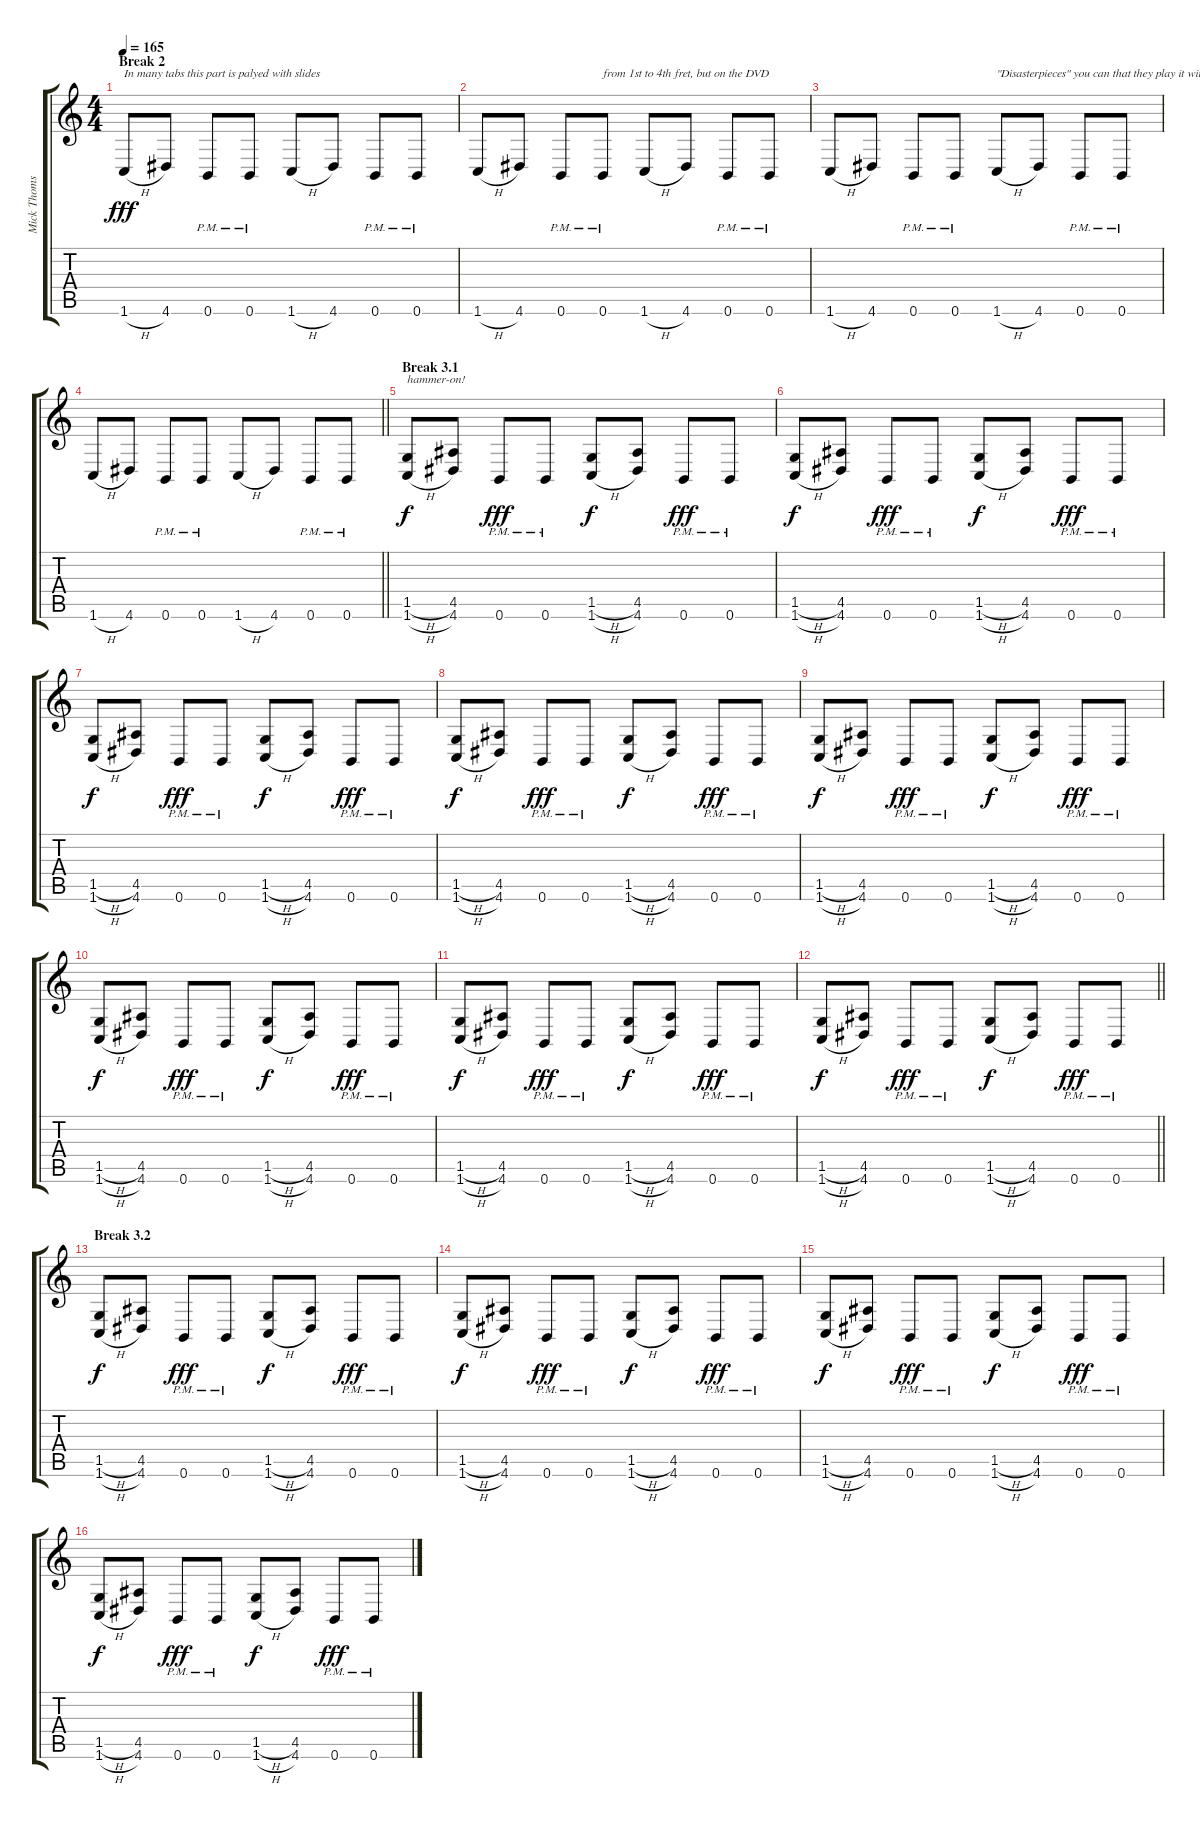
\track ("Mick Thomson" "Mick Thoms") {instrument distortionguitar}
\staff {score tabs}
\tuning (Db4 Ab3 E3 B2 Gb2 B1) {hide}
\ts (4 4)
\section ("" "Break 2")
\tempo 165
\clef g2
\ks c
1.6{h}.8{txt "In many tabs this part is palyed with slides" dy fff} 4.6.8 0.6{pm}.8 0.6{pm}.8 1.6{h}.8 4.6.8 0.6{pm}.8 0.6{pm}.8 |
1.6{h}.8 4.6.8 0.6{pm}.8 0.6{pm}.8{txt "from 1st to 4th fret, but on the DVD"} 1.6{h}.8 4.6.8 0.6{pm}.8 0.6{pm}.8 |
1.6{h}.8 4.6.8 0.6{pm}.8 0.6{pm}.8 1.6{h}.8{txt "\"Disasterpieces\" you can that they play it with"} 4.6.8 0.6{pm}.8 0.6{pm}.8 |
\barLineRight lightlight
1.6{h}.8 4.6.8 0.6{pm}.8 0.6{pm}.8 1.6{h}.8 4.6.8 0.6{pm}.8 0.6{pm}.8 |
\section ("" "Break 3.1")
(1.5{h} 1.6{h}).8{txt "hammer-on!" dy f} (4.5 4.6).8 0.6{pm}.8{dy fff} 0.6{pm}.8 (1.5{h} 1.6{h}).8{dy f} (4.5 4.6).8 0.6{pm}.8{dy fff} 0.6{pm}.8 |
(1.5{h} 1.6{h}).8{dy f} (4.5 4.6).8 0.6{pm}.8{dy fff} 0.6{pm}.8 (1.5{h} 1.6{h}).8{dy f} (4.5 4.6).8 0.6{pm}.8{dy fff} 0.6{pm}.8 |
(1.5{h} 1.6{h}).8{dy f} (4.5 4.6).8 0.6{pm}.8{dy fff} 0.6{pm}.8 (1.5{h} 1.6{h}).8{dy f} (4.5 4.6).8 0.6{pm}.8{dy fff} 0.6{pm}.8 |
(1.5{h} 1.6{h}).8{dy f} (4.5 4.6).8 0.6{pm}.8{dy fff} 0.6{pm}.8 (1.5{h} 1.6{h}).8{dy f} (4.5 4.6).8 0.6{pm}.8{dy fff} 0.6{pm}.8 |
(1.5{h} 1.6{h}).8{dy f} (4.5 4.6).8 0.6{pm}.8{dy fff} 0.6{pm}.8 (1.5{h} 1.6{h}).8{dy f} (4.5 4.6).8 0.6{pm}.8{dy fff} 0.6{pm}.8 |
(1.5{h} 1.6{h}).8{dy f} (4.5 4.6).8 0.6{pm}.8{dy fff} 0.6{pm}.8 (1.5{h} 1.6{h}).8{dy f} (4.5 4.6).8 0.6{pm}.8{dy fff} 0.6{pm}.8 |
(1.5{h} 1.6{h}).8{dy f} (4.5 4.6).8 0.6{pm}.8{dy fff} 0.6{pm}.8 (1.5{h} 1.6{h}).8{dy f} (4.5 4.6).8 0.6{pm}.8{dy fff} 0.6{pm}.8 |
\barLineRight lightlight
(1.5{h} 1.6{h}).8{dy f} (4.5 4.6).8 0.6{pm}.8{dy fff} 0.6{pm}.8 (1.5{h} 1.6{h}).8{dy f} (4.5 4.6).8 0.6{pm}.8{dy fff} 0.6{pm}.8 |
\section ("" "Break 3.2")
(1.5{h} 1.6{h}).8{dy f} (4.5 4.6).8 0.6{pm}.8{dy fff} 0.6{pm}.8 (1.5{h} 1.6{h}).8{dy f} (4.5 4.6).8 0.6{pm}.8{dy fff} 0.6{pm}.8 |
(1.5{h} 1.6{h}).8{dy f} (4.5 4.6).8 0.6{pm}.8{dy fff} 0.6{pm}.8 (1.5{h} 1.6{h}).8{dy f} (4.5 4.6).8 0.6{pm}.8{dy fff} 0.6{pm}.8 |
(1.5{h} 1.6{h}).8{dy f} (4.5 4.6).8 0.6{pm}.8{dy fff} 0.6{pm}.8 (1.5{h} 1.6{h}).8{dy f} (4.5 4.6).8 0.6{pm}.8{dy fff} 0.6{pm}.8 |
(1.5{h} 1.6{h}).8{dy f} (4.5 4.6).8 0.6{pm}.8{dy fff} 0.6{pm}.8 (1.5{h} 1.6{h}).8{dy f} (4.5 4.6).8 0.6{pm}.8{dy fff} 0.6{pm}.8
